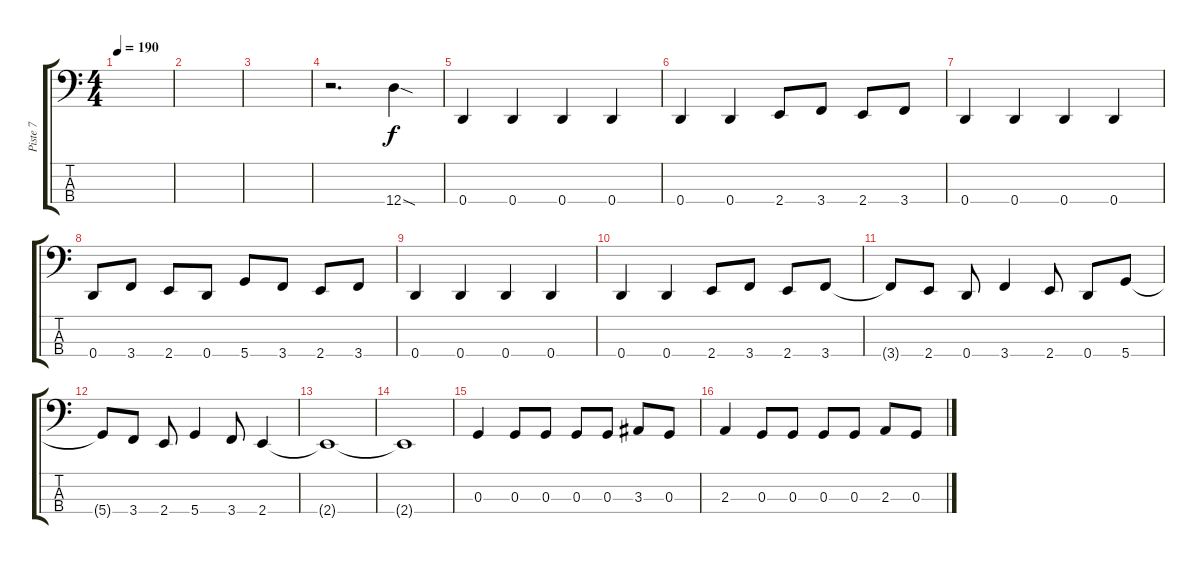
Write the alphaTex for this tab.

\track ("Piste 7" "Piste 7") {instrument electricbassfinger}
\staff {score tabs}
\tuning (F2 C2 G1 D1) {hide}
\ts (4 4)
\tempo 190
\clef f4
\ks c
|
|
|
r.2{d} 12.4{sod}.4 |
0.4.4 0.4.4 0.4.4 0.4.4 |
0.4.4 0.4.4 2.4.8 3.4.8 2.4.8 3.4.8 |
0.4.4 0.4.4 0.4.4 0.4.4 |
0.4.8 3.4.8 2.4.8 0.4.8 5.4.8 3.4.8 2.4.8 3.4.8 |
0.4.4 0.4.4 0.4.4 0.4.4 |
0.4.4 0.4.4 2.4.8 3.4.8 2.4.8 3.4.8 |
3.4{t}.8 2.4.8 0.4.8 3.4.4 2.4.8 0.4.8 5.4.8 |
5.4{t}.8 3.4.8 2.4.8 5.4.4 3.4.8 2.4.4 |
2.4{t}.1 |
2.4{t}.1 |
0.3.4 0.3.8 0.3.8 0.3.8 0.3.8 3.3.8 0.3.8 |
2.3.4 0.3.8 0.3.8 0.3.8 0.3.8 2.3.8 0.3.8
